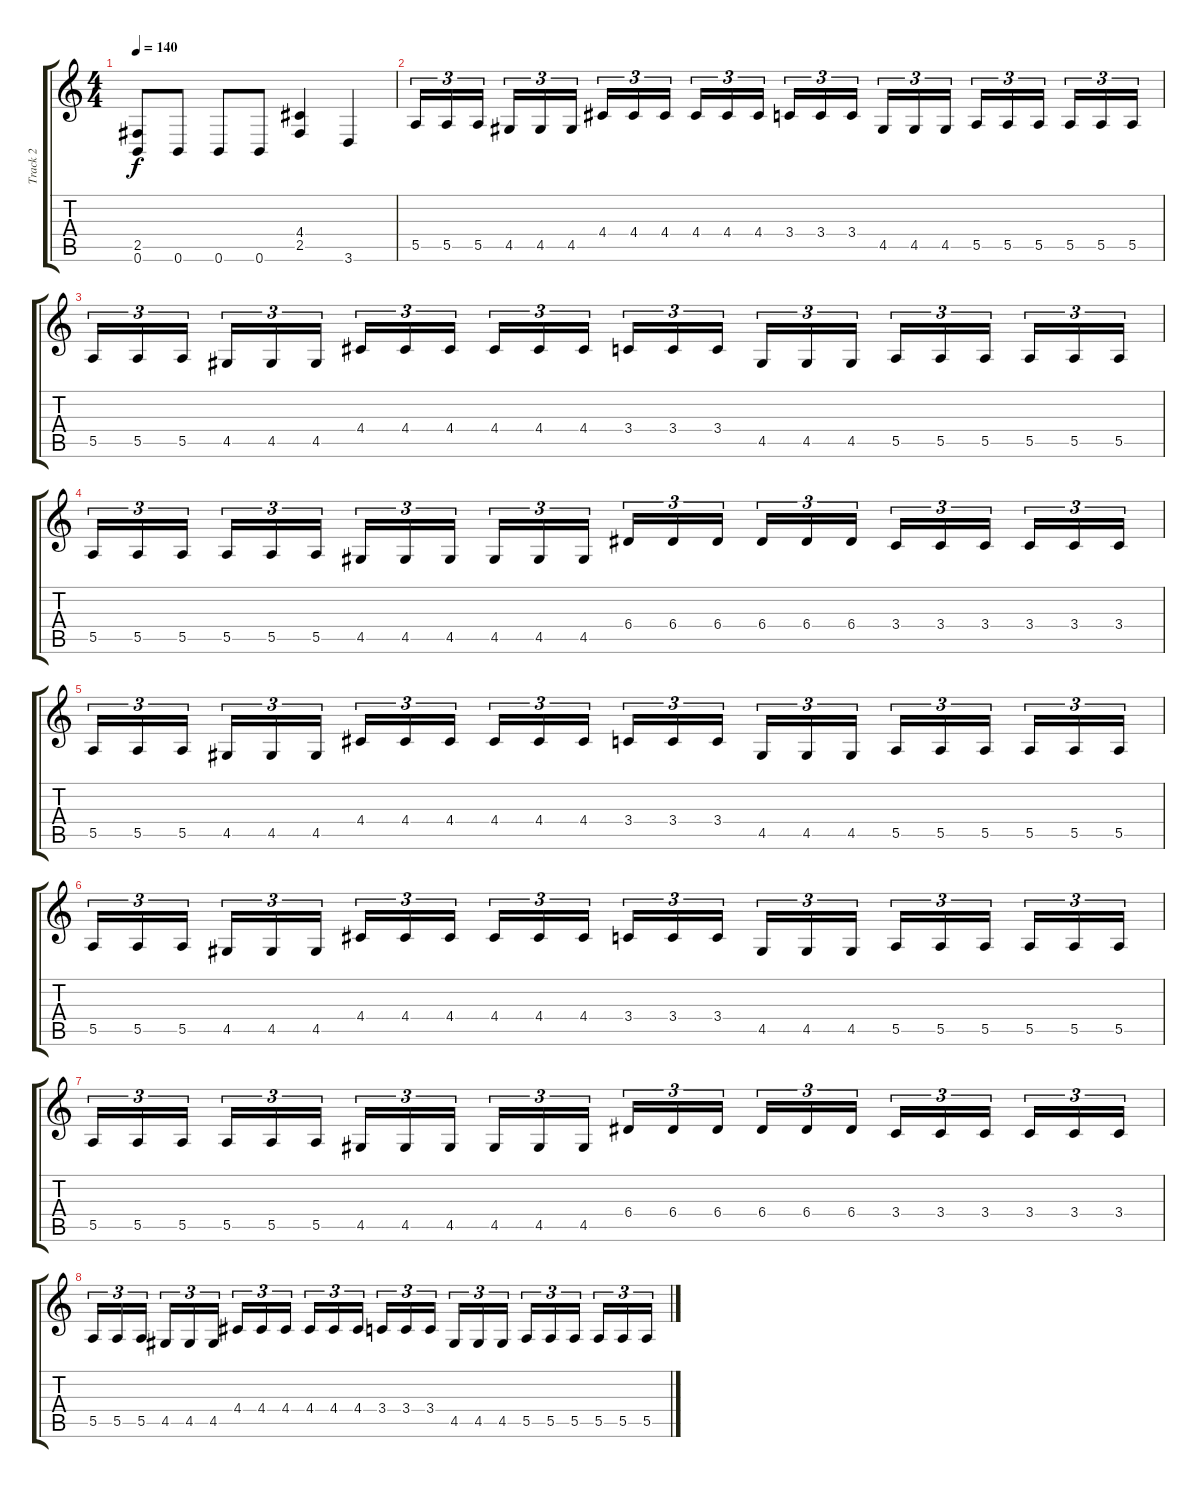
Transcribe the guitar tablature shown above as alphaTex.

\track ("Track 2" "Track 2") {instrument distortionguitar}
\staff {score tabs}
\tuning (B3 Gb3 D3 A2 E2 B1) {hide}
\ts (4 4)
\tempo 140
\clef g2
\ks c
(2.5 0.6).8{dy f volume 10} 0.6.8 0.6.8 0.6.8 (4.4 2.5).4 3.6.4 |
5.5.16{tu (3 2)} 5.5.16{tu (3 2)} 5.5.16{tu (3 2)} 4.5.16{tu (3 2)} 4.5.16{tu (3 2)} 4.5.16{tu (3 2)} 4.4.16{tu (3 2)} 4.4.16{tu (3 2)} 4.4.16{tu (3 2)} 4.4.16{tu (3 2)} 4.4.16{tu (3 2)} 4.4.16{tu (3 2)} 3.4.16{tu (3 2)} 3.4.16{tu (3 2)} 3.4.16{tu (3 2)} 4.5.16{tu (3 2)} 4.5.16{tu (3 2)} 4.5.16{tu (3 2)} 5.5.16{tu (3 2)} 5.5.16{tu (3 2)} 5.5.16{tu (3 2)} 5.5.16{tu (3 2)} 5.5.16{tu (3 2)} 5.5.16{tu (3 2)} |
5.5.16{tu (3 2)} 5.5.16{tu (3 2)} 5.5.16{tu (3 2)} 4.5.16{tu (3 2)} 4.5.16{tu (3 2)} 4.5.16{tu (3 2)} 4.4.16{tu (3 2)} 4.4.16{tu (3 2)} 4.4.16{tu (3 2)} 4.4.16{tu (3 2)} 4.4.16{tu (3 2)} 4.4.16{tu (3 2)} 3.4.16{tu (3 2)} 3.4.16{tu (3 2)} 3.4.16{tu (3 2)} 4.5.16{tu (3 2)} 4.5.16{tu (3 2)} 4.5.16{tu (3 2)} 5.5.16{tu (3 2)} 5.5.16{tu (3 2)} 5.5.16{tu (3 2)} 5.5.16{tu (3 2)} 5.5.16{tu (3 2)} 5.5.16{tu (3 2)} |
5.5.16{tu (3 2)} 5.5.16{tu (3 2)} 5.5.16{tu (3 2)} 5.5.16{tu (3 2)} 5.5.16{tu (3 2)} 5.5.16{tu (3 2)} 4.5.16{tu (3 2)} 4.5.16{tu (3 2)} 4.5.16{tu (3 2)} 4.5.16{tu (3 2)} 4.5.16{tu (3 2)} 4.5.16{tu (3 2)} 6.4.16{tu (3 2)} 6.4.16{tu (3 2)} 6.4.16{tu (3 2)} 6.4.16{tu (3 2)} 6.4.16{tu (3 2)} 6.4.16{tu (3 2)} 3.4.16{tu (3 2)} 3.4.16{tu (3 2)} 3.4.16{tu (3 2)} 3.4.16{tu (3 2)} 3.4.16{tu (3 2)} 3.4.16{tu (3 2)} |
5.5.16{tu (3 2)} 5.5.16{tu (3 2)} 5.5.16{tu (3 2)} 4.5.16{tu (3 2)} 4.5.16{tu (3 2)} 4.5.16{tu (3 2)} 4.4.16{tu (3 2)} 4.4.16{tu (3 2)} 4.4.16{tu (3 2)} 4.4.16{tu (3 2)} 4.4.16{tu (3 2)} 4.4.16{tu (3 2)} 3.4.16{tu (3 2)} 3.4.16{tu (3 2)} 3.4.16{tu (3 2)} 4.5.16{tu (3 2)} 4.5.16{tu (3 2)} 4.5.16{tu (3 2)} 5.5.16{tu (3 2)} 5.5.16{tu (3 2)} 5.5.16{tu (3 2)} 5.5.16{tu (3 2)} 5.5.16{tu (3 2)} 5.5.16{tu (3 2)} |
5.5.16{tu (3 2)} 5.5.16{tu (3 2)} 5.5.16{tu (3 2)} 4.5.16{tu (3 2)} 4.5.16{tu (3 2)} 4.5.16{tu (3 2)} 4.4.16{tu (3 2)} 4.4.16{tu (3 2)} 4.4.16{tu (3 2)} 4.4.16{tu (3 2)} 4.4.16{tu (3 2)} 4.4.16{tu (3 2)} 3.4.16{tu (3 2)} 3.4.16{tu (3 2)} 3.4.16{tu (3 2)} 4.5.16{tu (3 2)} 4.5.16{tu (3 2)} 4.5.16{tu (3 2)} 5.5.16{tu (3 2)} 5.5.16{tu (3 2)} 5.5.16{tu (3 2)} 5.5.16{tu (3 2)} 5.5.16{tu (3 2)} 5.5.16{tu (3 2)} |
5.5.16{tu (3 2)} 5.5.16{tu (3 2)} 5.5.16{tu (3 2)} 5.5.16{tu (3 2)} 5.5.16{tu (3 2)} 5.5.16{tu (3 2)} 4.5.16{tu (3 2)} 4.5.16{tu (3 2)} 4.5.16{tu (3 2)} 4.5.16{tu (3 2)} 4.5.16{tu (3 2)} 4.5.16{tu (3 2)} 6.4.16{tu (3 2)} 6.4.16{tu (3 2)} 6.4.16{tu (3 2)} 6.4.16{tu (3 2)} 6.4.16{tu (3 2)} 6.4.16{tu (3 2)} 3.4.16{tu (3 2)} 3.4.16{tu (3 2)} 3.4.16{tu (3 2)} 3.4.16{tu (3 2)} 3.4.16{tu (3 2)} 3.4.16{tu (3 2)} |
5.5.16{tu (3 2)} 5.5.16{tu (3 2)} 5.5.16{tu (3 2)} 4.5.16{tu (3 2)} 4.5.16{tu (3 2)} 4.5.16{tu (3 2)} 4.4.16{tu (3 2)} 4.4.16{tu (3 2)} 4.4.16{tu (3 2)} 4.4.16{tu (3 2)} 4.4.16{tu (3 2)} 4.4.16{tu (3 2)} 3.4.16{tu (3 2)} 3.4.16{tu (3 2)} 3.4.16{tu (3 2)} 4.5.16{tu (3 2)} 4.5.16{tu (3 2)} 4.5.16{tu (3 2)} 5.5.16{tu (3 2)} 5.5.16{tu (3 2)} 5.5.16{tu (3 2)} 5.5.16{tu (3 2)} 5.5.16{tu (3 2)} 5.5.16{tu (3 2)}
